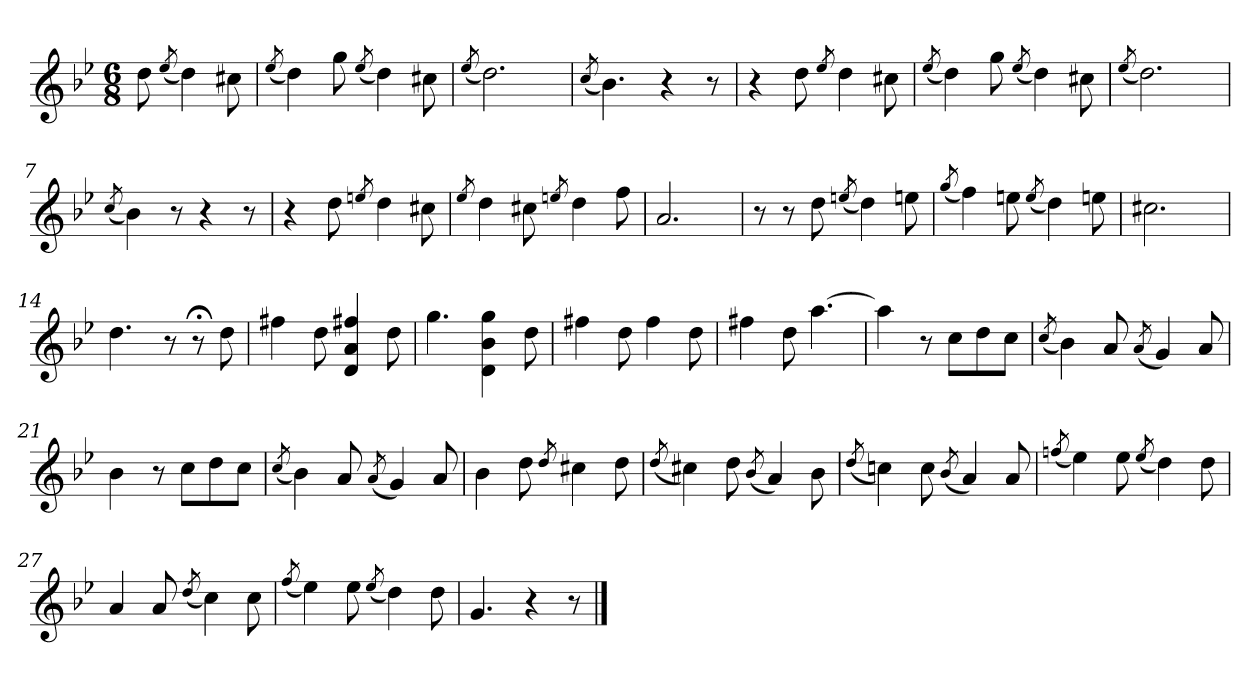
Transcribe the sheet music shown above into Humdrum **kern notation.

**kern
*part1
*staff1
*clefG2
*k[b-e-]
*g:
*M6/8
=
8dd\
(<8qee-/
4dd\)
8cc#X\
=1
(<8qee-/
4dd\)
8gg\
(<8qee-/
4dd\)
8cc#X\
=2
(<8qee-/
2.dd\)
=3
(<8qcc/
4.b-\)
4r
8r
=4
4r
8dd\
8qee-/
4dd\
8cc#X\
=5
(<8qee-/
4dd\)
8gg\
(<8qee-/
4dd\)
8cc#X\
!!LO:LB:g=z
=6
(<8qee-/
2.dd\)
=7
(<8qcc/
4b-\)
8r
4r
8r
=8
4r
8dd\
8qeen/
4dd\
8cc#X\
=9
8qee-/
4dd\
8cc#X\
8qeen/
4dd\
8ff\
=10
2.a/
=11
8r
8r
8dd\
(<8qeen/
4dd\)
8een\
!!LO:LB:g=z
=12
(<8qgg/
4ff\)
8een\
(<8qee/
4dd\)
8een\
=13
2.cc#X\
=14
4.dd\
8r
8r;<
8dd\
=15
4ff#X\
8dd\
4d/ 4a/ 4ff#X/
8dd\
=16
4.gg\
4d\ 4b-\ 4gg\
8dd\
=17
4ff#X\
8dd\
4ff#\
8dd\
=18
4ff#X\
8dd\
[4.aa\
!!LO:LB:g=z
=19
4aa\]
8r
8cc\L
8dd\
8cc\J
=20
(<8qcc/
4b-\)
8a/
(<8qa/
4g/)
8a/
=21
4b-\
8r
8cc\L
8dd\
8cc\J
=22
(<8qcc/
4b-\)
8a/
(<8qa/
4g/)
8a/
=23
4b-\
8dd\
8qdd/
4cc#X\
8dd\
!!LO:LB:g=z
=24
(<8qdd/
4cc#X\)
8dd\
(<8qb-/
4a/)
8b-\
=25
(<8qdd/
4ccn\)
8cc\
(<8qb-/
4a/)
8a/
=26
(<8qffn/
4ee-\)
8ee-\
(<8qee-/
4dd\)
8dd\
=27
4a/
8a/
(<8qdd/
4cc\)
8cc\
=28
(<8qff/
4ee-\)
8ee-\
(<8qee-/
4dd\)
8dd\
=29
4.g/
4r
8r
==
*-
